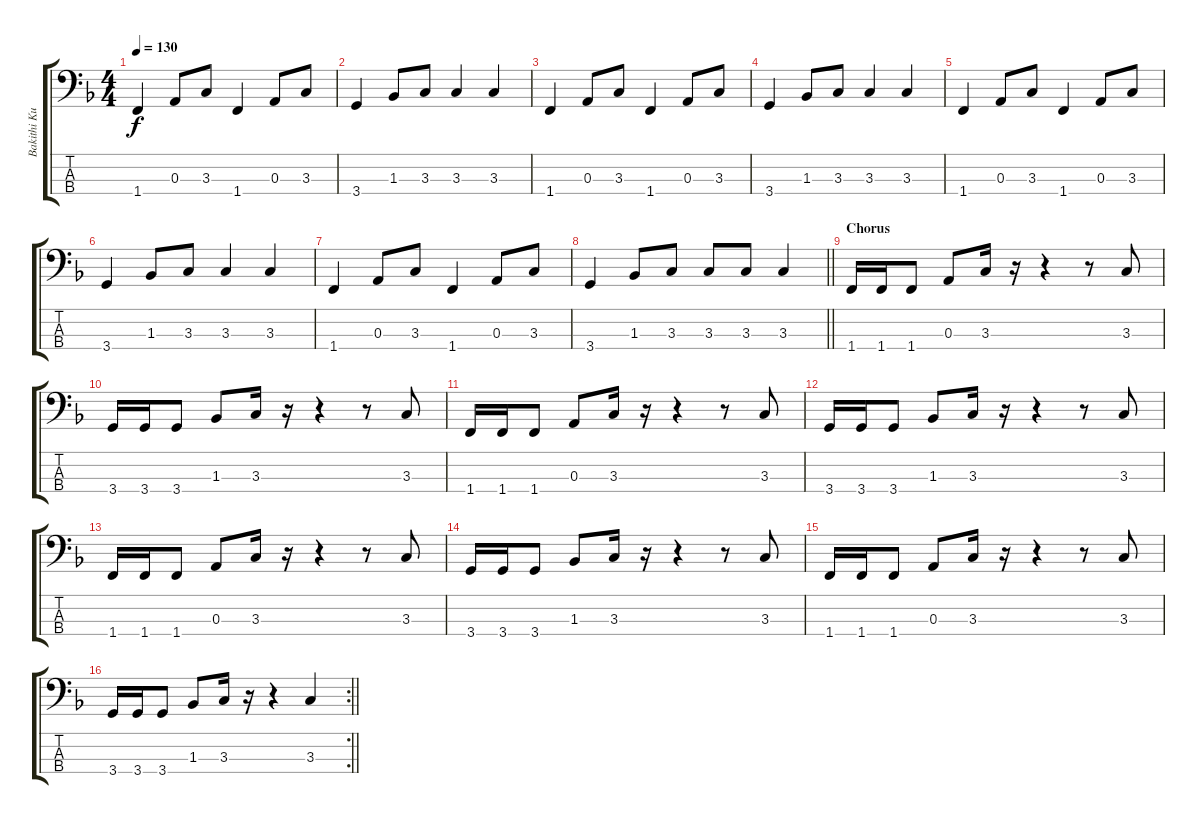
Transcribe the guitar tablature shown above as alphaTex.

\track ("Bakithi Kumalo" "Bakithi Ku") {instrument fretlessbass}
\staff {score tabs}
\tuning (G2 D2 A1 E1) {hide}
\ts (4 4)
\tempo 130
\clef f4
\ks f
1.4.4{dy f} 0.3.8 3.3.8 1.4.4 0.3.8 3.3.8 |
3.4.4 1.3.8 3.3.8 3.3.4 3.3.4 |
1.4.4 0.3.8 3.3.8 1.4.4 0.3.8 3.3.8 |
3.4.4 1.3.8 3.3.8 3.3.4 3.3.4 |
1.4.4 0.3.8 3.3.8 1.4.4 0.3.8 3.3.8 |
3.4.4 1.3.8 3.3.8 3.3.4 3.3.4 |
1.4.4 0.3.8 3.3.8 1.4.4 0.3.8 3.3.8 |
\barLineRight lightlight
3.4.4 1.3.8 3.3.8 3.3.8 3.3.8 3.3.4 |
\section ("" "Chorus")
1.4.16 1.4.16 1.4.8 0.3.8 3.3.16 r.16 r.4 r.8 3.3.8 |
3.4.16 3.4.16 3.4.8 1.3.8 3.3.16 r.16 r.4 r.8 3.3.8 |
1.4.16 1.4.16 1.4.8 0.3.8 3.3.16 r.16 r.4 r.8 3.3.8 |
3.4.16 3.4.16 3.4.8 1.3.8 3.3.16 r.16 r.4 r.8 3.3.8 |
1.4.16 1.4.16 1.4.8 0.3.8 3.3.16 r.16 r.4 r.8 3.3.8 |
3.4.16 3.4.16 3.4.8 1.3.8 3.3.16 r.16 r.4 r.8 3.3.8 |
1.4.16 1.4.16 1.4.8 0.3.8 3.3.16 r.16 r.4 r.8 3.3.8 |
\rc 2
\barLineRight lightlight
3.4.16 3.4.16 3.4.8 1.3.8 3.3.16 r.16 r.4 3.3.4
